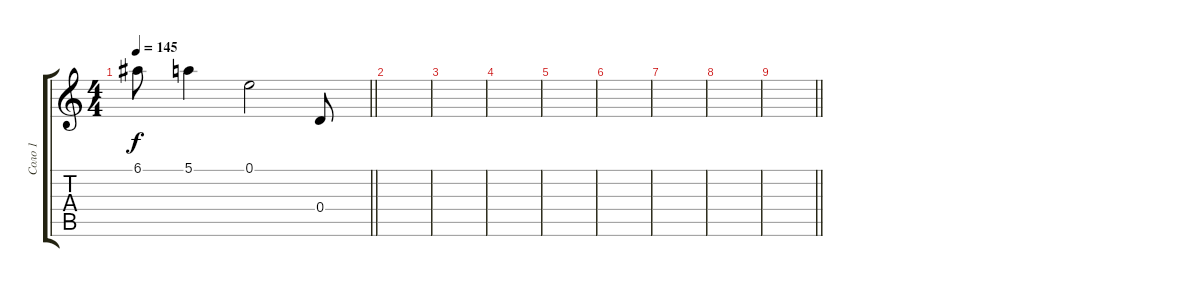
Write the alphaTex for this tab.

\track ("Соло 1" "Соло 1") {instrument distortionguitar}
\staff {score tabs}
\tuning (E4 B3 G3 D3 A2 E2) {hide}
\ts (4 4)
\tempo 145
\clef g2
\barLineRight lightlight
\ks c
6.1.8{dy f} 5.1.4 0.1.2 0.4.8 |
|
|
|
|
|
|
|
\barLineRight lightlight
